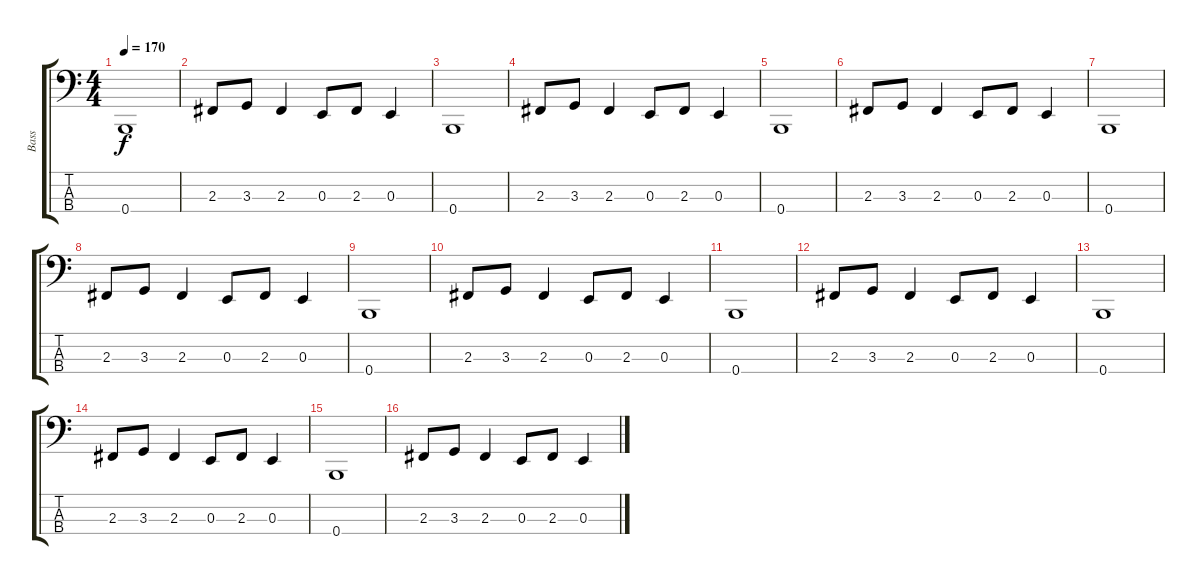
\track ("Bass" "Bass") {instrument electricbasspick}
\staff {score tabs}
\tuning (D2 A1 E1 B0) {hide}
\ts (4 4)
\tempo 170
\clef f4
\ks c
0.4.1{dy f instrument electricbasspick} |
2.3.8 3.3.8 2.3.4 0.3.8 2.3.8 0.3.4 |
0.4.1 |
2.3.8 3.3.8 2.3.4 0.3.8 2.3.8 0.3.4 |
0.4.1 |
2.3.8 3.3.8 2.3.4 0.3.8 2.3.8 0.3.4 |
0.4.1 |
2.3.8 3.3.8 2.3.4 0.3.8 2.3.8 0.3.4 |
0.4.1 |
2.3.8 3.3.8 2.3.4 0.3.8 2.3.8 0.3.4 |
0.4.1 |
2.3.8 3.3.8 2.3.4 0.3.8 2.3.8 0.3.4 |
0.4.1 |
2.3.8 3.3.8 2.3.4 0.3.8 2.3.8 0.3.4 |
0.4.1 |
2.3.8 3.3.8 2.3.4 0.3.8 2.3.8 0.3.4
